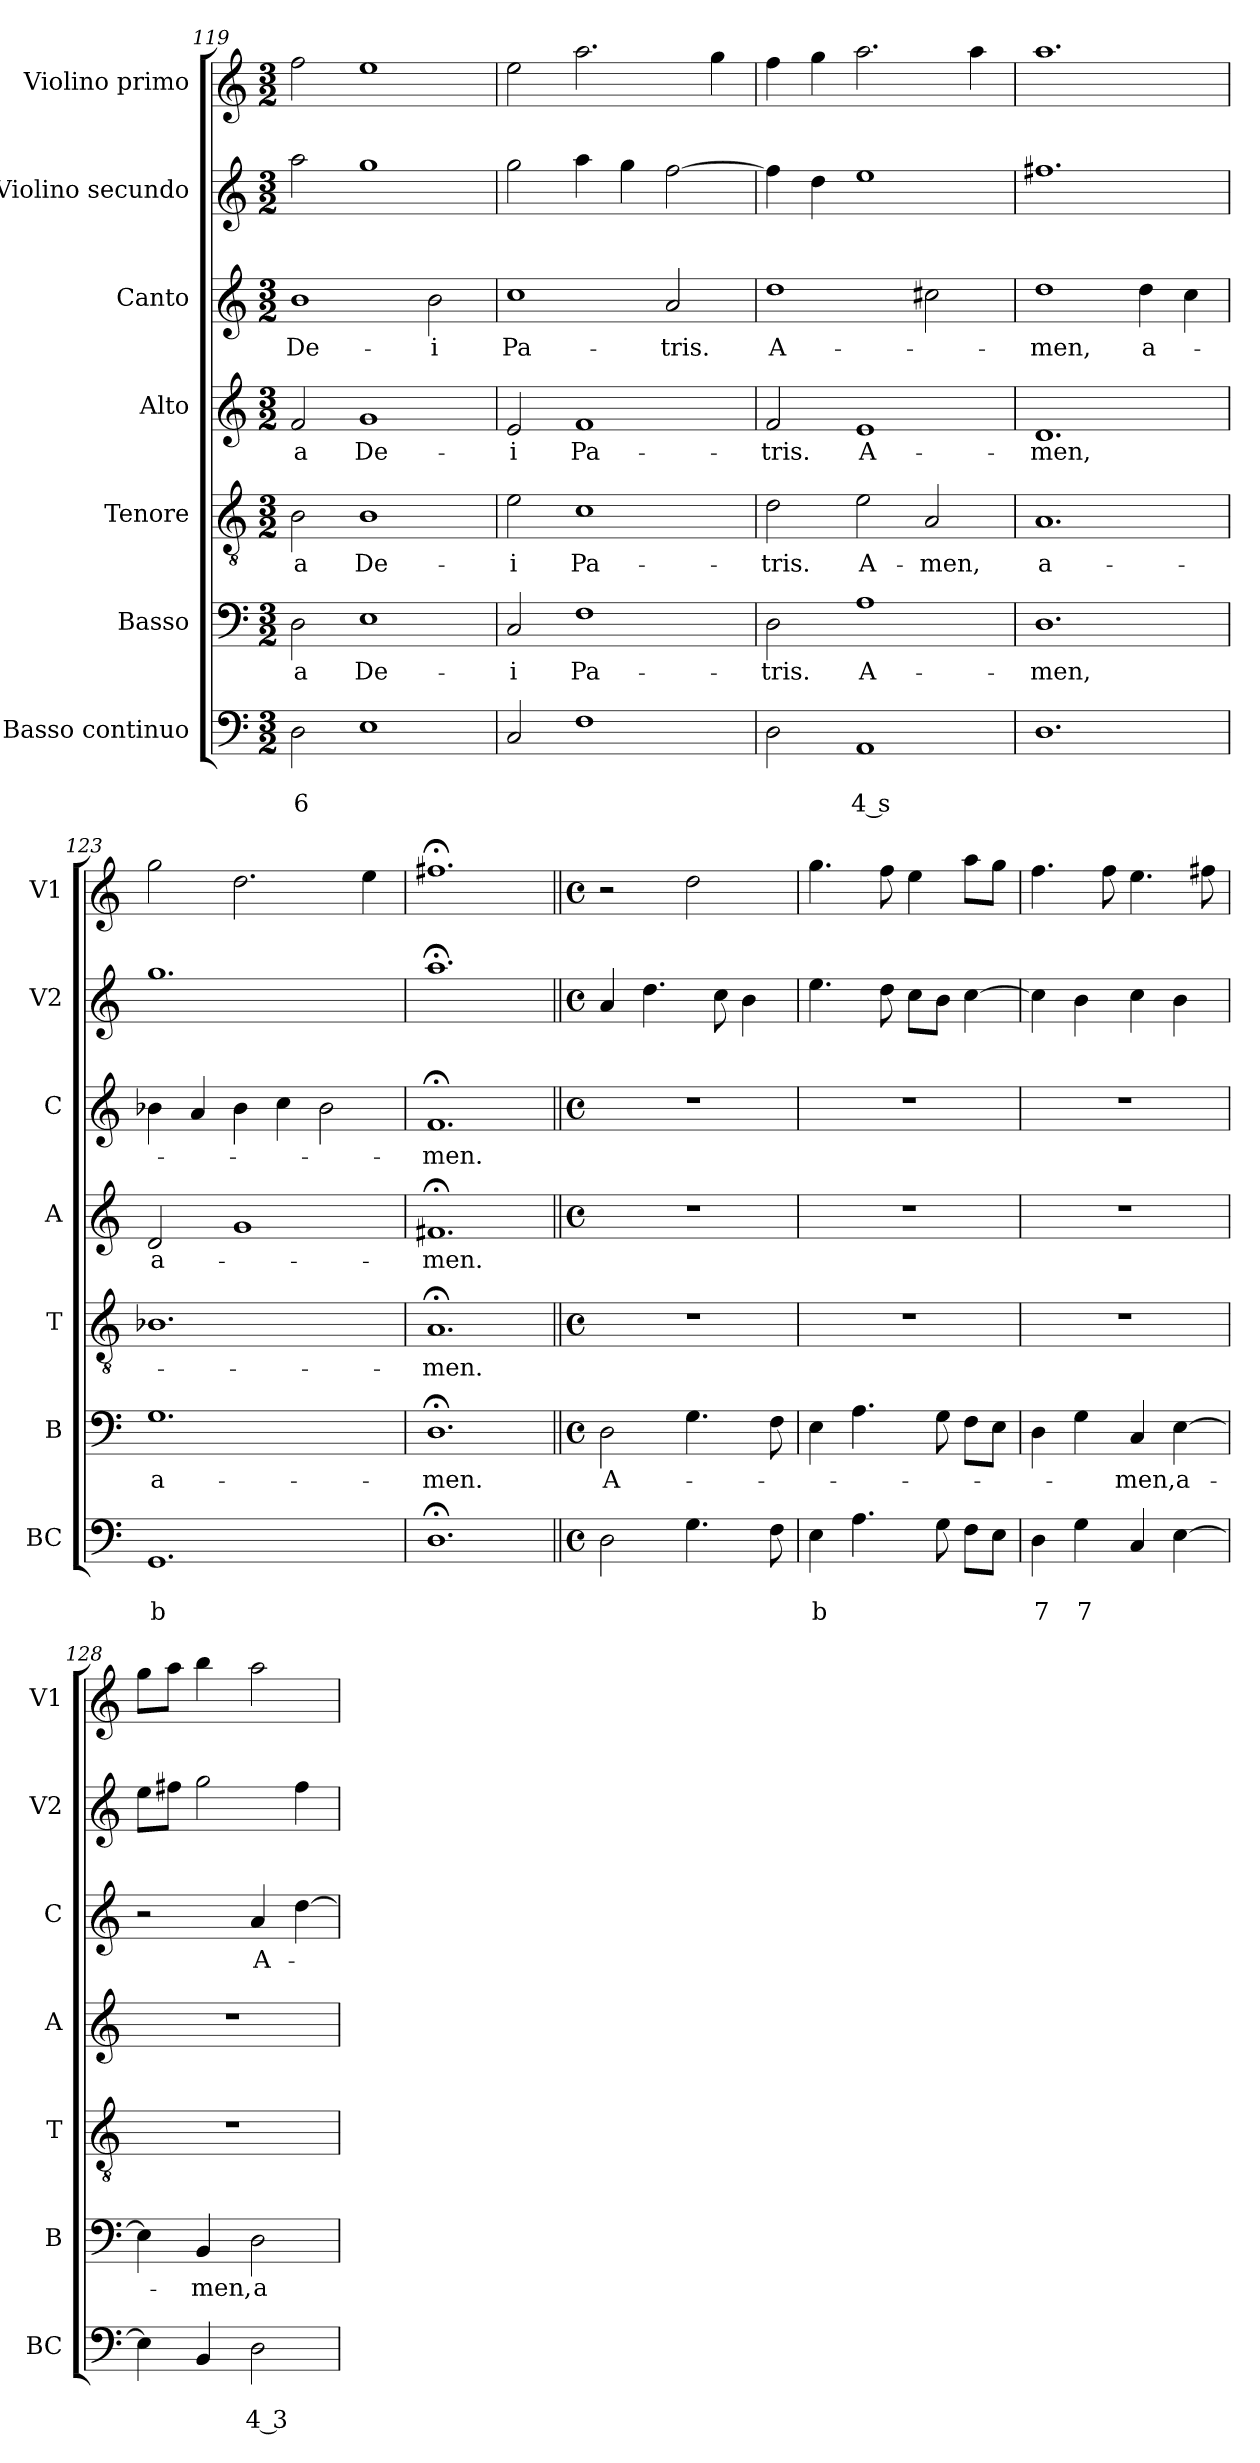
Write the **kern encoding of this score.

**kern	**text	**text	**kern	**text	**kern	**text	**kern	**text	**kern	**text	**kern	**kern
*part7	*part7	*part7	*part6	*part6	*part5	*part5	*part4	*part4	*part3	*part3	*part2	*part1
*staff7	*staff7	*staff7	*staff6	*staff6	*staff5	*staff5	*staff4	*staff4	*staff3	*staff3	*staff2	*staff1
*I"Basso continuo	*	*	*I"Basso	*	*I"Tenore	*	*I"Alto	*	*I"Canto	*	*I"Violino secundo	*I"Violino primo
*I'BC	*	*	*I'B	*	*I'T	*	*I'A	*	*I'C	*	*I'V2	*I'V1
*clefF4	*	*	*clefF4	*	*clefGv2	*	*clefG2	*	*clefG2	*	*clefG2	*clefG2
*k[]	*	*	*k[]	*	*k[]	*	*k[]	*	*k[]	*	*k[]	*k[]
*C:	*	*	*C:	*	*C:	*	*C:	*	*C:	*	*C:	*C:
*M3/2	*	*	*M3/2	*	*M3/2	*	*M3/2	*	*M3/2	*	*M3/2	*M3/2
=119	=119	=119	=119	=119	=119	=119	=119	=119	=119	=119	=119	=119
!	!	!LO:LY:b	!	!LO:LY:b	!	!LO:LY:b	!	!LO:LY:b	!	!LO:LY:b	!	!
2D\	.	6	2D\	-a	2B\	-a	2f/	-a	1b	De-	2aa\	2ff\
!	!	!	!	!LO:LY:b	!	!LO:LY:b	!	!LO:LY:b	!	!	!	!
1E	.	.	1E	De-	1B	De-	1g	De-	.	.	1gg	1ee
!	!	!	!	!	!	!	!	!	!	!LO:LY:b	!	!
.	.	.	.	.	.	.	.	.	2b\	-i	.	.
!!LO:PB:g=z
=120	=120	=120	=120	=120	=120	=120	=120	=120	=120	=120	=120	=120
!	!	!	!	!LO:LY:b	!	!LO:LY:b	!	!LO:LY:b	!	!LO:LY:b	!	!
2C/	.	.	2C/	-i	2e\	-i	2e/	-i	1cc	Pa-	2gg\	2ee\
!	!	!	!	!LO:LY:b	!	!LO:LY:b	!	!LO:LY:b	!	!	!	!
1F	.	.	1F	Pa-	1c	Pa-	1f	Pa-	.	.	4aa\	2.aa\
.	.	.	.	.	.	.	.	.	.	.	4gg\	.
!	!	!	!	!	!	!	!	!	!	!LO:LY:b	!	!
.	.	.	.	.	.	.	.	.	2a/	-tris.	[2ff\	.
.	.	.	.	.	.	.	.	.	.	.	.	4gg\
=121	=121	=121	=121	=121	=121	=121	=121	=121	=121	=121	=121	=121
!	!	!	!	!LO:LY:b	!	!LO:LY:b	!	!LO:LY:b	!	!LO:LY:b	!	!
2D\	.	.	2D\	-tris.	2d\	-tris.	2f/	-tris.	1dd	A-	4ff\]	4ff\
.	.	.	.	.	.	.	.	.	.	.	4dd\	4gg\
!	!	!LO:LY:b	!	!LO:LY:b	!	!LO:LY:b	!	!LO:LY:b	!	!	!	!
1AA	.	4 s	1A	A-	2e\	A-	1e	A-	.	.	1ee	2.aa\
!	!	!	!	!	!	!LO:LY:b	!	!	!	!	!	!
.	.	.	.	.	2A/	-men,	.	.	2cc#X\	.	.	.
.	.	.	.	.	.	.	.	.	.	.	.	4aa\
=122	=122	=122	=122	=122	=122	=122	=122	=122	=122	=122	=122	=122
!	!	!	!	!LO:LY:b	!	!LO:LY:b	!	!LO:LY:b	!	!LO:LY:b	!	!
1.D	.	.	1.D	-men,	1.A	a-	1.d	-men,	1dd	-men,	1.ff#X	1.aa
!	!	!	!	!	!	!	!	!	!	!LO:LY:b	!	!
.	.	.	.	.	.	.	.	.	4dd\	a-	.	.
.	.	.	.	.	.	.	.	.	4cc\	.	.	.
=123	=123	=123	=123	=123	=123	=123	=123	=123	=123	=123	=123	=123
!	!	!LO:LY:b	!	!LO:LY:b	!	!	!	!LO:LY:b	!	!	!	!
1.GG	.	b	1.G	a-	1.B-X	.	2d/	a-	4b-X\	.	1.gg	2gg\
.	.	.	.	.	.	.	.	.	4a/	.	.	.
.	.	.	.	.	.	.	1g	.	4b-\	.	.	2.dd\
.	.	.	.	.	.	.	.	.	4cc\	.	.	.
.	.	.	.	.	.	.	.	.	2b-\	.	.	.
.	.	.	.	.	.	.	.	.	.	.	.	4ee\
=124	=124	=124	=124	=124	=124	=124	=124	=124	=124	=124	=124	=124
!	!	!	!	!LO:LY:b	!	!LO:LY:b	!	!LO:LY:b	!	!LO:LY:b	!	!
1.D;<	.	.	1.D;<	-men.	1.A;<	-men.	1.f#X;<	-men.	1.f;<	-men.	1.aa;<	1.ff#X;<;<
!!LO:LB:g=z
=125||	=125||	=125||	=125||	=125||	=125||	=125||	=125||	=125||	=125||	=125||	=125||	=125||
*M4/4	*	*	*M4/4	*	*M4/4	*	*M4/4	*	*M4/4	*	*M4/4	*M4/4
*met(c)	*	*	*met(c)	*	*met(c)	*	*met(c)	*	*met(c)	*	*met(c)	*met(c)
!	!	!	!	!LO:LY:b	!	!	!	!	!	!	!	!
2D\	.	.	2D\	A-	1r	.	1r	.	1r	.	4a/	2r
.	.	.	.	.	.	.	.	.	.	.	4.dd\	.
4.G\	.	.	4.G\	.	.	.	.	.	.	.	.	2dd\
.	.	.	.	.	.	.	.	.	.	.	8cc\	.
.	.	.	.	.	.	.	.	.	.	.	4b\	.
8F\	.	.	8F\	.	.	.	.	.	.	.	.	.
=126	=126	=126	=126	=126	=126	=126	=126	=126	=126	=126	=126	=126
!	!	!LO:LY:b	!	!	!	!	!	!	!	!	!	!
4E\	.	b	4E\	.	1r	.	1r	.	1r	.	4.ee\	4.gg\
4.A\	.	.	4.A\	.	.	.	.	.	.	.	.	.
.	.	.	.	.	.	.	.	.	.	.	8dd\	8ff\
.	.	.	.	.	.	.	.	.	.	.	8cc\L	4ee\
8G\	.	.	8G\	.	.	.	.	.	.	.	8b\J	.
8F\L	.	.	8F\L	.	.	.	.	.	.	.	[4cc\	8aa\L
8E\J	.	.	8E\J	.	.	.	.	.	.	.	.	8gg\J
=127	=127	=127	=127	=127	=127	=127	=127	=127	=127	=127	=127	=127
!	!	!LO:LY:b	!	!	!	!	!	!	!	!	!	!
4D\	.	7	4D\	.	1r	.	1r	.	1r	.	4cc\]	4.ff\
!	!	!LO:LY:b	!	!	!	!	!	!	!	!	!	!
4G\	.	7	4G\	.	.	.	.	.	.	.	4b\	.
.	.	.	.	.	.	.	.	.	.	.	.	8ff\
!	!	!	!	!LO:LY:b	!	!	!	!	!	!	!	!
4C/	.	.	4C/	-men,	.	.	.	.	.	.	4cc\	4.ee\
!	!	!	!	!LO:LY:b	!	!	!	!	!	!	!	!
[4E\	.	.	[4E\	a-	.	.	.	.	.	.	4b\	.
.	.	.	.	.	.	.	.	.	.	.	.	8ff#X\
=128	=128	=128	=128	=128	=128	=128	=128	=128	=128	=128	=128	=128
4E\]	.	.	4E\]	.	1r	.	1r	.	2r	.	8ee\L	8gg\L
.	.	.	.	.	.	.	.	.	.	.	8ff#X\J	8aa\J
!	!	!	!	!LO:LY:b	!	!	!	!	!	!	!	!
4BB/	.	.	4BB/	-men,	.	.	.	.	.	.	2gg\	4bb\
!	!	!LO:LY:b	!	!LO:LY:b	!	!	!	!	!	!LO:LY:b	!	!
2D\	.	4 3	2D\	a-	.	.	.	.	4a/	A-	.	2aa\
.	.	.	.	.	.	.	.	.	[4dd\	.	4ff#\	.
=	=	=	=	=	=	=	=	=	=	=	=	=
*-	*-	*-	*-	*-	*-	*-	*-	*-	*-	*-	*-	*-
